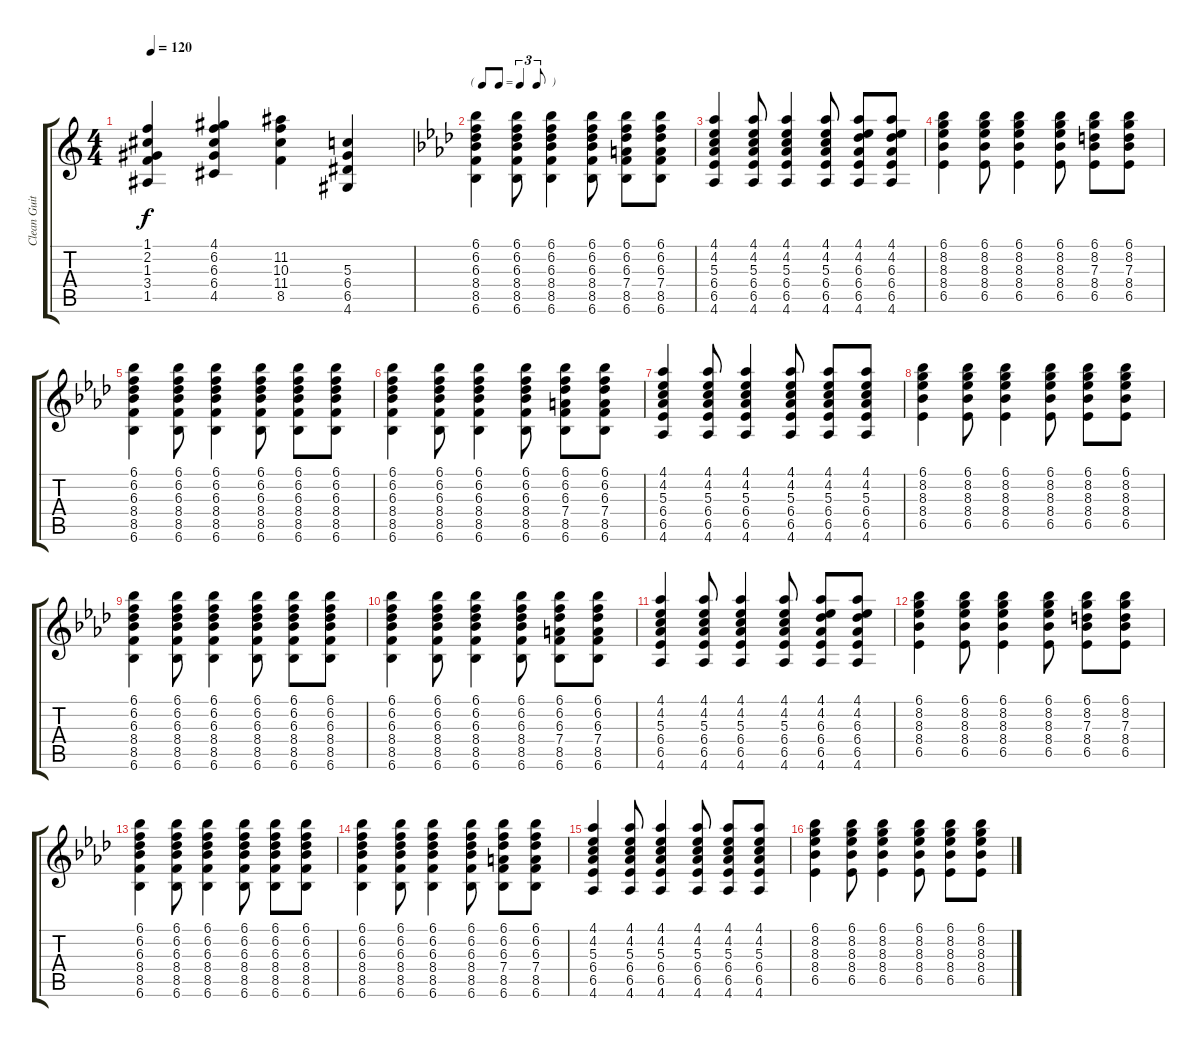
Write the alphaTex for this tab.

\track ("Clean Guitar" "Clean Guit") {instrument electricguitarclean}
\staff {score tabs}
\tuning (E4 B3 G3 D3 A2 E2) {hide}
\ts (4 4)
\tempo 120
\clef g2
\ks c
(1.1 2.2 1.3 3.4 1.5).4{dy f} (4.1 6.2 6.3 6.4 4.5).4 (11.2 10.3 11.4 8.5).4 (5.3 6.4 6.5 4.6).4 |
\tf triplet8th
\ks ab
(6.1 6.2 6.3 8.4 8.5 6.6).4 (6.1 6.2 6.3 8.4 8.5 6.6).8 (6.1 6.2 6.3 8.4 8.5 6.6).4 (6.1 6.2 6.3 8.4 8.5 6.6).8 (6.1 6.2 6.3 7.4 8.5 6.6).8 (6.1 6.2 6.3 7.4 8.5 6.6).8 |
(4.1 4.2 5.3 6.4 6.5 4.6).4 (4.1 4.2 5.3 6.4 6.5 4.6).8 (4.1 4.2 5.3 6.4 6.5 4.6).4 (4.1 4.2 5.3 6.4 6.5 4.6).8 (4.1 4.2 6.3 6.4 6.5 4.6).8 (4.1 4.2 6.3 6.4 6.5 4.6).8 |
(6.1 8.2 8.3 8.4 6.5).4 (6.1 8.2 8.3 8.4 6.5).8 (6.1 8.2 8.3 8.4 6.5).4 (6.1 8.2 8.3 8.4 6.5).8 (6.1 8.2 7.3 8.4 6.5).8 (6.1 8.2 7.3 8.4 6.5).8 |
(6.1 6.2 6.3 8.4 8.5 6.6).4 (6.1 6.2 6.3 8.4 8.5 6.6).8 (6.1 6.2 6.3 8.4 8.5 6.6).4 (6.1 6.2 6.3 8.4 8.5 6.6).8 (6.1 6.2 6.3 8.4 8.5 6.6).8 (6.1 6.2 6.3 8.4 8.5 6.6).8 |
(6.1 6.2 6.3 8.4 8.5 6.6).4 (6.1 6.2 6.3 8.4 8.5 6.6).8 (6.1 6.2 6.3 8.4 8.5 6.6).4 (6.1 6.2 6.3 8.4 8.5 6.6).8 (6.1 6.2 6.3 7.4 8.5 6.6).8 (6.1 6.2 6.3 7.4 8.5 6.6).8 |
(4.1 4.2 5.3 6.4 6.5 4.6).4 (4.1 4.2 5.3 6.4 6.5 4.6).8 (4.1 4.2 5.3 6.4 6.5 4.6).4 (4.1 4.2 5.3 6.4 6.5 4.6).8 (4.1 4.2 5.3 6.4 6.5 4.6).8 (4.1 4.2 5.3 6.4 6.5 4.6).8 |
(6.1 8.2 8.3 8.4 6.5).4 (6.1 8.2 8.3 8.4 6.5).8 (6.1 8.2 8.3 8.4 6.5).4 (6.1 8.2 8.3 8.4 6.5).8 (6.1 8.2 8.3 8.4 6.5).8 (6.1 8.2 8.3 8.4 6.5).8 |
(6.1 6.2 6.3 8.4 8.5 6.6).4 (6.1 6.2 6.3 8.4 8.5 6.6).8 (6.1 6.2 6.3 8.4 8.5 6.6).4 (6.1 6.2 6.3 8.4 8.5 6.6).8 (6.1 6.2 6.3 8.4 8.5 6.6).8 (6.1 6.2 6.3 8.4 8.5 6.6).8 |
(6.1 6.2 6.3 8.4 8.5 6.6).4 (6.1 6.2 6.3 8.4 8.5 6.6).8 (6.1 6.2 6.3 8.4 8.5 6.6).4 (6.1 6.2 6.3 8.4 8.5 6.6).8 (6.1 6.2 6.3 7.4 8.5 6.6).8 (6.1 6.2 6.3 7.4 8.5 6.6).8 |
(4.1 4.2 5.3 6.4 6.5 4.6).4 (4.1 4.2 5.3 6.4 6.5 4.6).8 (4.1 4.2 5.3 6.4 6.5 4.6).4 (4.1 4.2 5.3 6.4 6.5 4.6).8 (4.1 4.2 6.3 6.4 6.5 4.6).8 (4.1 4.2 6.3 6.4 6.5 4.6).8 |
(6.1 8.2 8.3 8.4 6.5).4 (6.1 8.2 8.3 8.4 6.5).8 (6.1 8.2 8.3 8.4 6.5).4 (6.1 8.2 8.3 8.4 6.5).8 (6.1 8.2 7.3 8.4 6.5).8 (6.1 8.2 7.3 8.4 6.5).8 |
(6.1 6.2 6.3 8.4 8.5 6.6).4 (6.1 6.2 6.3 8.4 8.5 6.6).8 (6.1 6.2 6.3 8.4 8.5 6.6).4 (6.1 6.2 6.3 8.4 8.5 6.6).8 (6.1 6.2 6.3 8.4 8.5 6.6).8 (6.1 6.2 6.3 8.4 8.5 6.6).8 |
(6.1 6.2 6.3 8.4 8.5 6.6).4 (6.1 6.2 6.3 8.4 8.5 6.6).8 (6.1 6.2 6.3 8.4 8.5 6.6).4 (6.1 6.2 6.3 8.4 8.5 6.6).8 (6.1 6.2 6.3 7.4 8.5 6.6).8 (6.1 6.2 6.3 7.4 8.5 6.6).8 |
(4.1 4.2 5.3 6.4 6.5 4.6).4 (4.1 4.2 5.3 6.4 6.5 4.6).8 (4.1 4.2 5.3 6.4 6.5 4.6).4 (4.1 4.2 5.3 6.4 6.5 4.6).8 (4.1 4.2 5.3 6.4 6.5 4.6).8 (4.1 4.2 5.3 6.4 6.5 4.6).8 |
(6.1 8.2 8.3 8.4 6.5).4 (6.1 8.2 8.3 8.4 6.5).8 (6.1 8.2 8.3 8.4 6.5).4 (6.1 8.2 8.3 8.4 6.5).8 (6.1 8.2 8.3 8.4 6.5).8 (6.1 8.2 8.3 8.4 6.5).8
